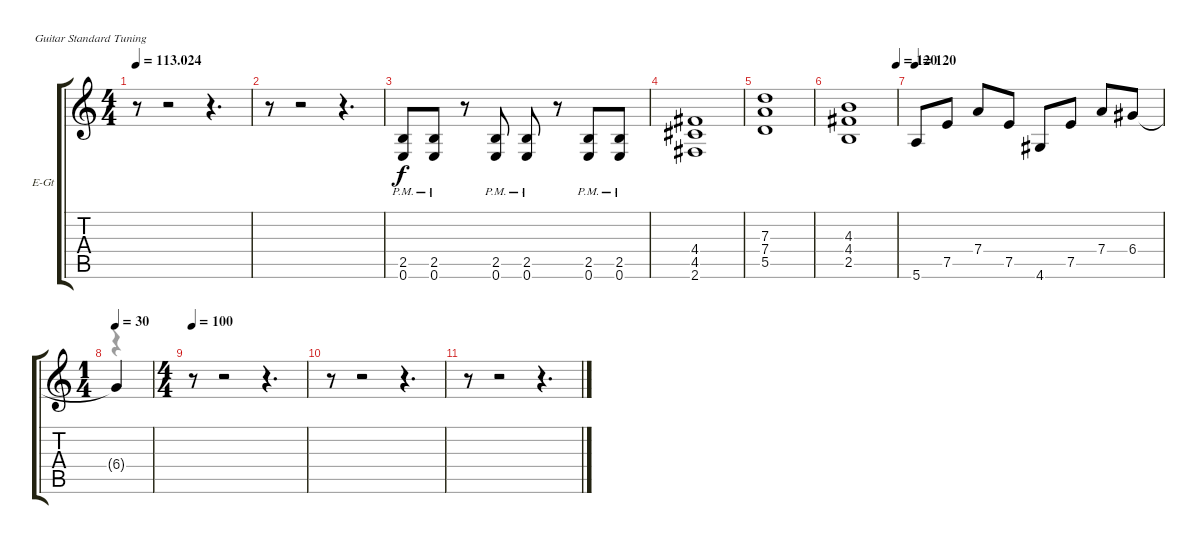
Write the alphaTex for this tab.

\bracketExtendMode groupsimilarinstruments
\firstSystemTrackNameOrientation horizontal
\otherSystemsTrackNameOrientation horizontal
\track ("Ритм-гитара (Процко Д)" "E-Gt") {instrument distortionguitar}
\staff {score tabs}
\tuning (E4 B3 G3 D3 A2 E2)
\voice
\ts (4 4)
\tempo
113.024
\accidentals auto
\clef g2
\ottava regular
\simile none
\ks c
r.8{dy f} r.2 r.4{d} |
r.8 r.2 r.4{d} |
(2.5{pm} 0.6).8 (2.5{pm} 0.6).8 r.8 (2.5{pm} 0.6).8 (2.5{pm} 0.6).8 r.8 (2.5{pm} 0.6).8 (2.5{pm} 0.6).8 |
(4.4 4.5 2.6).1 |
(7.3 7.4 5.5).1 |
\tempo (120 1)
(4.3 4.4 2.5).1 |
\tempo 120
5.6.8 7.5.8 7.4.8 7.5.8 4.6.8 7.5.8 7.4.8 6.4.8 |
\ts (1 4)
\beaming (8 2)
\tempo 30
6.4{t}.4 |
\ts (4 4)
\beaming (8 2 2 2 2)
\tempo 100
r.8 r.2 r.4{d} |
r.8 r.2 r.4{d} |
r.8 r.2 r.4{d}
\voice
\clef g2
\ottava regular
\simile none
\ks c
|
|
|
|
|
|
|
r.4{dy mf} |
|
|
